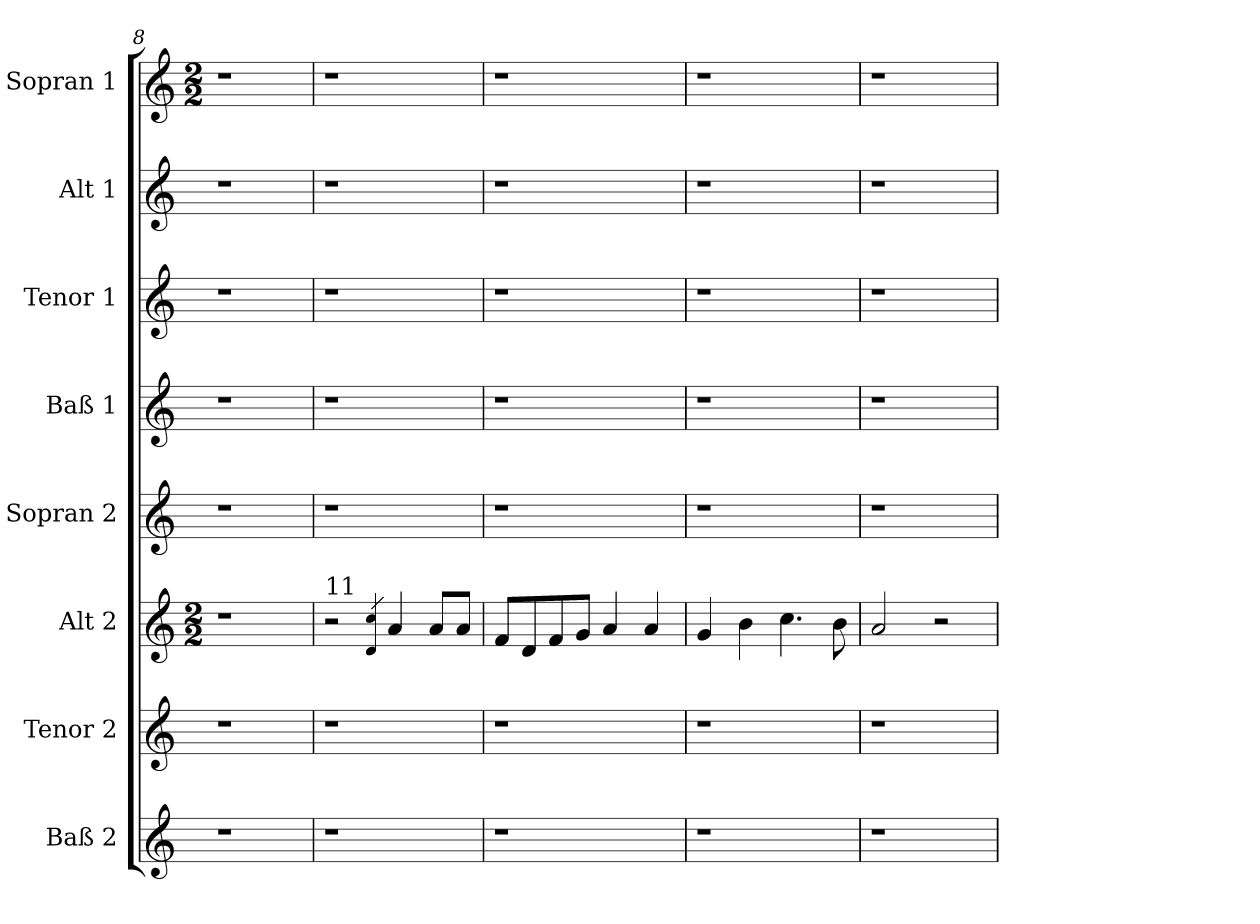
**kern	**kern	**kern	**kern	**kern	**kern	**kern	**kern
*part8	*part7	*part6	*part5	*part4	*part3	*part2	*part1
*staff8	*staff7	*staff6	*staff5	*staff4	*staff3	*staff2	*staff1
*I"Baß 2	*I"Tenor 2	*I"Alt 2	*I"Sopran 2	*I"Baß 1	*I"Tenor 1	*I"Alt 1	*I"Sopran 1
*clefG2	*clefG2	*clefG2	*clefG2	*clefG2	*clefG2	*clefG2	*clefG2
*k[]	*k[]	*k[]	*k[]	*k[]	*k[]	*k[]	*k[]
*	*	*M2/2	*	*	*	*	*M2/2
=8	=8	=8	=8	=8	=8	=8	=8
1r	1r	1r	1r	1r	1r	1r	1r
=9	=9	=9	=9	=9	=9	=9	=9
1r	1r	1r	1r	1r	1r	1r	1r
=10	=10	=10	=10	=10	=10	=10	=10
1r	1r	1r	1r	1r	1r	1r	1r
!!LO:LB:g=z
=11	=11	=11	=11	=11	=11	=11	=11
!	!	!LO:TX:a:t=11	!	!	!	!	!
1r	1r	2r	1r	1r	1r	1r	1r
.	.	4qd 4qcc	.	.	.	.	.
.	.	4a/	.	.	.	.	.
.	.	8a/L	.	.	.	.	.
.	.	8a/J	.	.	.	.	.
!!LO:PB:g=z
=12	=12	=12	=12	=12	=12	=12	=12
1r	1r	8f/L	1r	1r	1r	1r	1r
.	.	8d/	.	.	.	.	.
.	.	8f/	.	.	.	.	.
.	.	8g/J	.	.	.	.	.
.	.	4a/	.	.	.	.	.
.	.	4a/	.	.	.	.	.
=13	=13	=13	=13	=13	=13	=13	=13
1r	1r	4g/	1r	1r	1r	1r	1r
.	.	4b\	.	.	.	.	.
.	.	4.cc\	.	.	.	.	.
.	.	8b\	.	.	.	.	.
=14	=14	=14	=14	=14	=14	=14	=14
1r	1r	2a/	1r	1r	1r	1r	1r
.	.	2r	.	.	.	.	.
=	=	=	=	=	=	=	=
*-	*-	*-	*-	*-	*-	*-	*-
